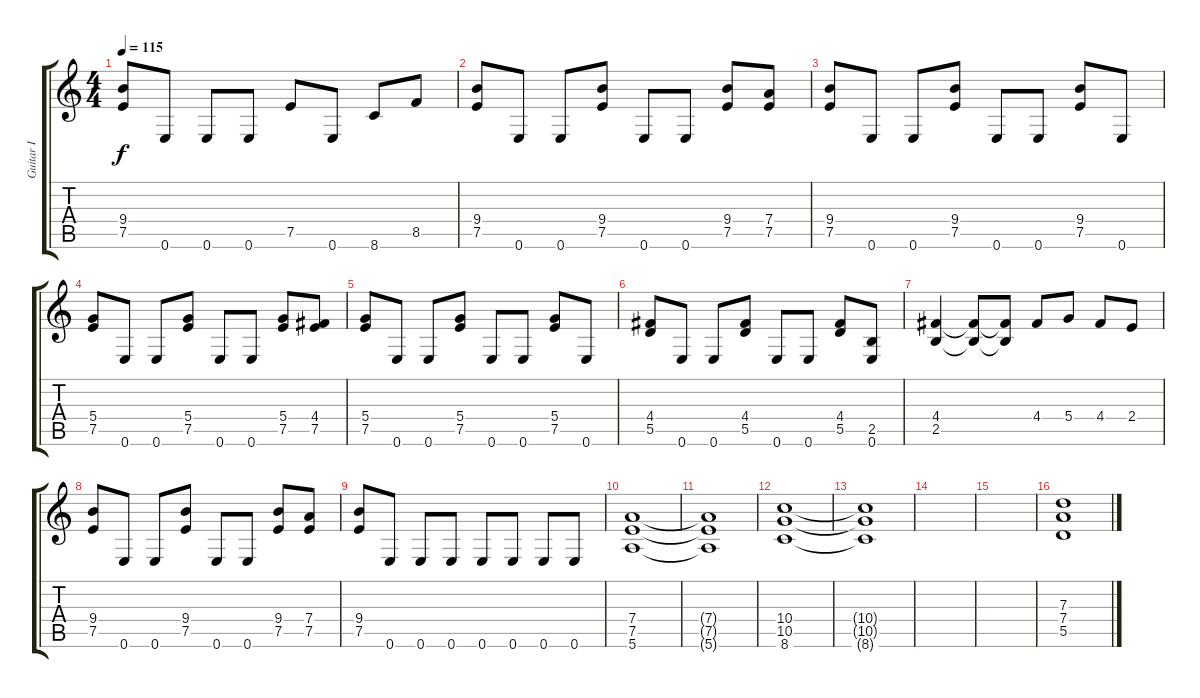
\track ("Guitar I" "Guitar I") {instrument distortionguitar}
\staff {score tabs}
\tuning (E4 B3 G3 D3 A2 E2) {hide}
\ts (4 4)
\tempo 115
\clef g2
\ks c
(9.4 7.5).8{dy f} 0.6.8 0.6.8 0.6.8 7.5.8 0.6.8 8.6.8 8.5.8 |
(9.4 7.5).8 0.6.8 0.6.8 (9.4 7.5).8 0.6.8 0.6.8 (9.4 7.5).8 (7.4 7.5).8 |
(9.4 7.5).8 0.6.8 0.6.8 (9.4 7.5).8 0.6.8 0.6.8 (9.4 7.5).8 0.6.8 |
(5.4 7.5).8 0.6.8 0.6.8 (5.4 7.5).8 0.6.8 0.6.8 (5.4 7.5).8 (4.4 7.5).8 |
(5.4 7.5).8 0.6.8 0.6.8 (5.4 7.5).8 0.6.8 0.6.8 (5.4 7.5).8 0.6.8 |
(4.4 5.5).8 0.6.8 0.6.8 (4.4 5.5).8 0.6.8 0.6.8 (4.4 5.5).8 (2.5 0.6).8 |
(4.4 2.5).4 (4.4{t} 2.5{t}).8 (4.4{t} 2.5{t}).8 4.4.8 5.4.8 4.4.8 2.4.8 |
(9.4 7.5).8 0.6.8 0.6.8 (9.4 7.5).8 0.6.8 0.6.8 (9.4 7.5).8 (7.4 7.5).8 |
(9.4 7.5).8 0.6.8 0.6.8 0.6.8 0.6.8 0.6.8 0.6.8 0.6.8 |
(7.4 7.5 5.6).1 |
(7.4{t} 7.5{t} 5.6{t}).1 |
(10.4 10.5 8.6).1 |
(10.4{t} 10.5{t} 8.6{t}).1 |
|
|
(7.3 7.4 5.5).1
